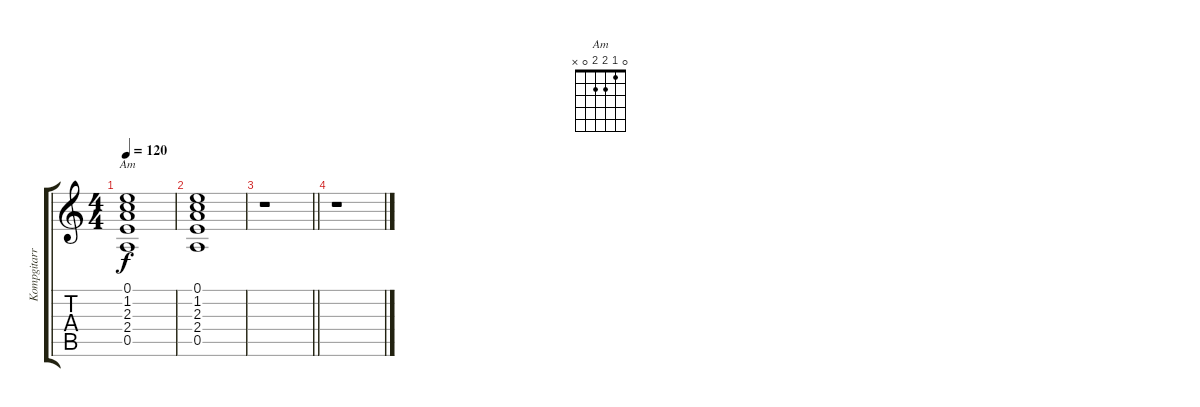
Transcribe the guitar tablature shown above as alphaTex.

\track ("Kompgitarr" "Kompgitarr") {instrument acousticguitarsteel}
\staff {score tabs}
\tuning (E4 B3 G3 D3 A2 E2) {hide}
\chord ("Am" 0 1 2 2 0 x)
\ts (4 4)
\tempo 120
\clef g2
\ks aminor
(0.1 1.2 2.3 2.4 0.5).1{ch "Am" dy f} |
(0.1 1.2 2.3 2.4 0.5).1 |
\barLineRight lightlight
r.1 |
r.1
